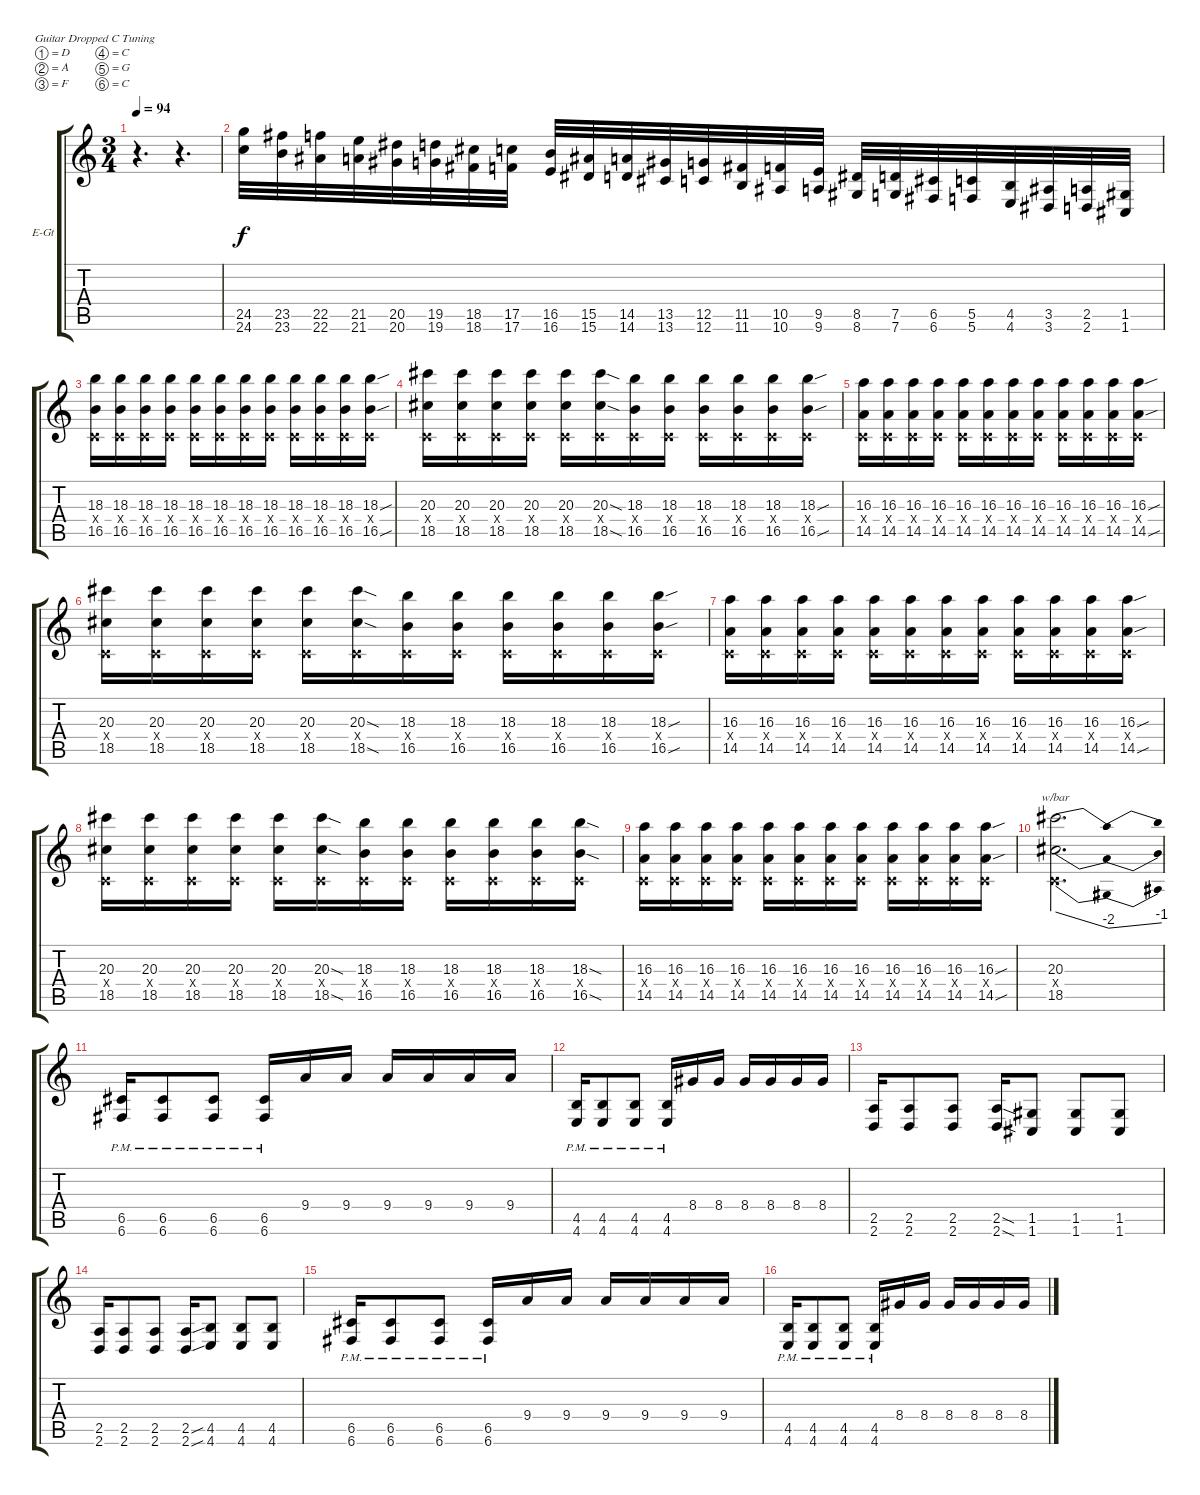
\bracketExtendMode groupsimilarinstruments
\firstSystemTrackNameOrientation horizontal
\otherSystemsTrackNameOrientation horizontal
\track ("Jason James" "E-Gt") {instrument distortionguitar}
\staff {score tabs}
\tuning (D4 A3 F3 C3 G2 C2)
\ts (3 4)
\tempo 94
\clef g2
\ks c
r.4{d dy f} r.4{d} |
(24.5 24.6).32 (23.5 23.6).32 (22.5 22.6).32 (21.5 21.6).32 (20.5 20.6).32 (19.5 19.6).32 (18.5 18.6).32 (17.5 17.6).32 (16.5 16.6).32 (15.5 15.6).32 (14.5 14.6).32 (13.5 13.6).32 (12.5 12.6).32 (11.5 11.6).32 (10.5 10.6).32 (9.5 9.6).32 (8.5 8.6).32 (7.5 7.6).32 (6.5 6.6).32 (5.5 5.6).32 (4.5 4.6).32 (3.5 3.6).32 (2.5 2.6).32 (1.5 1.6).32 |
(18.3 0.4{x} 16.5).16 (18.3 0.4{x} 16.5).16 (18.3 0.4{x} 16.5).16 (18.3 0.4{x} 16.5).16 (18.3 0.4{x} 16.5).16 (18.3 0.4{x} 16.5).16 (18.3 0.4{x} 16.5).16 (18.3 0.4{x} 16.5).16 (18.3 0.4{x} 16.5).16 (18.3 0.4{x} 16.5).16 (18.3 0.4{x} 16.5).16 (18.3{sou} 0.4{x} 16.5{sou}).16 |
(20.3 0.4{x} 18.5).16 (20.3 0.4{x} 18.5).16 (20.3 0.4{x} 18.5).16 (20.3 0.4{x} 18.5).16 (20.3 0.4{x} 18.5).16 (20.3{sod} 0.4{x} 18.5{sod}).16 (18.3 0.4{x} 16.5).16 (18.3 0.4{x} 16.5).16 (18.3 0.4{x} 16.5).16 (18.3 0.4{x} 16.5).16 (18.3 0.4{x} 16.5).16 (18.3{sou} 0.4{x} 16.5{sou}).16 |
(16.3 0.4{x} 14.5).16 (16.3 0.4{x} 14.5).16 (16.3 0.4{x} 14.5).16 (16.3 0.4{x} 14.5).16 (16.3 0.4{x} 14.5).16 (16.3 0.4{x} 14.5).16 (16.3 0.4{x} 14.5).16 (16.3 0.4{x} 14.5).16 (16.3 0.4{x} 14.5).16 (16.3 0.4{x} 14.5).16 (16.3 0.4{x} 14.5).16 (16.3{sou} 0.4{x} 14.5{sou}).16 |
(20.3 0.4{x} 18.5).16 (20.3 0.4{x} 18.5).16 (20.3 0.4{x} 18.5).16 (20.3 0.4{x} 18.5).16 (20.3 0.4{x} 18.5).16 (20.3{sod} 0.4{x} 18.5{sod}).16 (18.3 0.4{x} 16.5).16 (18.3 0.4{x} 16.5).16 (18.3 0.4{x} 16.5).16 (18.3 0.4{x} 16.5).16 (18.3 0.4{x} 16.5).16 (18.3{sou} 0.4{x} 16.5{sou}).16 |
(16.3 0.4{x} 14.5).16 (16.3 0.4{x} 14.5).16 (16.3 0.4{x} 14.5).16 (16.3 0.4{x} 14.5).16 (16.3 0.4{x} 14.5).16 (16.3 0.4{x} 14.5).16 (16.3 0.4{x} 14.5).16 (16.3 0.4{x} 14.5).16 (16.3 0.4{x} 14.5).16 (16.3 0.4{x} 14.5).16 (16.3 0.4{x} 14.5).16 (16.3{sou} 0.4{x} 14.5{sou}).16 |
(20.3 0.4{x} 18.5).16 (20.3 0.4{x} 18.5).16 (20.3 0.4{x} 18.5).16 (20.3 0.4{x} 18.5).16 (20.3 0.4{x} 18.5).16 (20.3{sod} 0.4{x} 18.5{sod}).16 (18.3 0.4{x} 16.5).16 (18.3 0.4{x} 16.5).16 (18.3 0.4{x} 16.5).16 (18.3 0.4{x} 16.5).16 (18.3 0.4{x} 16.5).16 (18.3{sod} 0.4{x} 16.5{sod}).16 |
(16.3 0.4{x} 14.5).16 (16.3 0.4{x} 14.5).16 (16.3 0.4{x} 14.5).16 (16.3 0.4{x} 14.5).16 (16.3 0.4{x} 14.5).16 (16.3 0.4{x} 14.5).16 (16.3 0.4{x} 14.5).16 (16.3 0.4{x} 14.5).16 (16.3 0.4{x} 14.5).16 (16.3 0.4{x} 14.5).16 (16.3 0.4{x} 14.5).16 (16.3{sou} 0.4{x} 14.5{sou}).16 |
(20.3 0.4{x} 18.5).2{d tbe (dip default 0 0 30 -8 60 -4)} |
(6.5{pm} 6.6{pm}).16 (6.5{pm} 6.6{pm}).8 (6.5{pm} 6.6{pm}).8 (6.5{pm} 6.6{pm}).16 9.4.16 9.4.16 9.4.16 9.4.16 9.4.16 9.4.16 |
(4.5{pm} 4.6{pm}).16 (4.5{pm} 4.6{pm}).8 (4.5{pm} 4.6{pm}).8 (4.5 4.6{pm}).16 8.4.16 8.4.16 8.4.16 8.4.16 8.4.16 8.4.16 |
(2.5 2.6).16 (2.5 2.6).8 (2.5 2.6).8 (2.5{sod} 2.6{sod}).16 (1.5 1.6).8 (1.5 1.6).8 (1.5 1.6).8 |
(2.5 2.6).16 (2.5 2.6).8 (2.5 2.6).8 (2.5{sou} 2.6{sou}).16 (4.5 4.6).8 (4.5 4.6).8 (4.5 4.6).8 |
(6.5{pm} 6.6{pm}).16 (6.5{pm} 6.6{pm}).8 (6.5{pm} 6.6{pm}).8 (6.5{pm} 6.6{pm}).16 9.4.16 9.4.16 9.4.16 9.4.16 9.4.16 9.4.16 |
(4.5{pm} 4.6{pm}).16 (4.5{pm} 4.6{pm}).8 (4.5{pm} 4.6{pm}).8 (4.5 4.6{pm}).16 8.4.16 8.4.16 8.4.16 8.4.16 8.4.16 8.4.16
